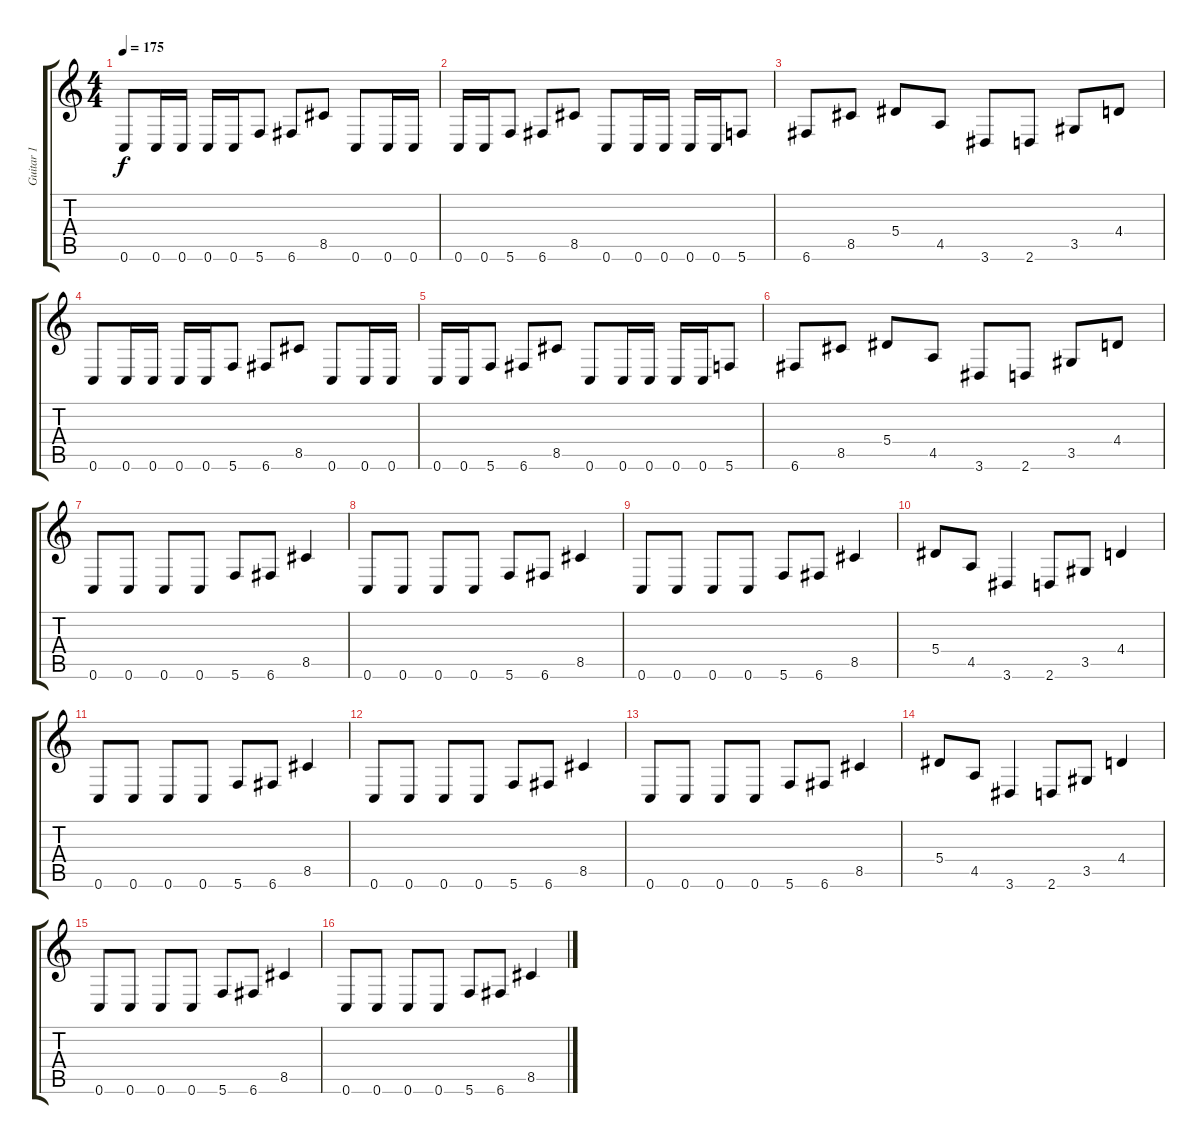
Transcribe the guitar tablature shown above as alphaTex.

\track ("Guitar 1" "Guitar 1") {instrument overdrivenguitar}
\staff {score tabs}
\tuning (C4 G3 Eb3 Bb2 F2 C2) {hide}
\ts (4 4)
\tempo 175
\clef g2
\ks c
0.6.8{dy f} 0.6.16 0.6.16 0.6.16 0.6.16 5.6.8 6.6.8 8.5.8 0.6.8 0.6.16 0.6.16 |
0.6.16 0.6.16 5.6.8 6.6.8 8.5.8 0.6.8 0.6.16 0.6.16 0.6.16 0.6.16 5.6.8 |
6.6.8 8.5.8 5.4.8 4.5.8 3.6.8 2.6.8 3.5.8 4.4.8 |
0.6.8 0.6.16 0.6.16 0.6.16 0.6.16 5.6.8 6.6.8 8.5.8 0.6.8 0.6.16 0.6.16 |
0.6.16 0.6.16 5.6.8 6.6.8 8.5.8 0.6.8 0.6.16 0.6.16 0.6.16 0.6.16 5.6.8 |
6.6.8 8.5.8 5.4.8 4.5.8 3.6.8 2.6.8 3.5.8 4.4.8 |
0.6.8 0.6.8 0.6.8 0.6.8 5.6.8 6.6.8 8.5.4 |
0.6.8 0.6.8 0.6.8 0.6.8 5.6.8 6.6.8 8.5.4 |
0.6.8 0.6.8 0.6.8 0.6.8 5.6.8 6.6.8 8.5.4 |
5.4.8 4.5.8 3.6.4 2.6.8 3.5.8 4.4.4 |
0.6.8 0.6.8 0.6.8 0.6.8 5.6.8 6.6.8 8.5.4 |
0.6.8 0.6.8 0.6.8 0.6.8 5.6.8 6.6.8 8.5.4 |
0.6.8 0.6.8 0.6.8 0.6.8 5.6.8 6.6.8 8.5.4 |
5.4.8 4.5.8 3.6.4 2.6.8 3.5.8 4.4.4 |
0.6.8 0.6.8 0.6.8 0.6.8 5.6.8 6.6.8 8.5.4 |
0.6.8 0.6.8 0.6.8 0.6.8 5.6.8 6.6.8 8.5.4
